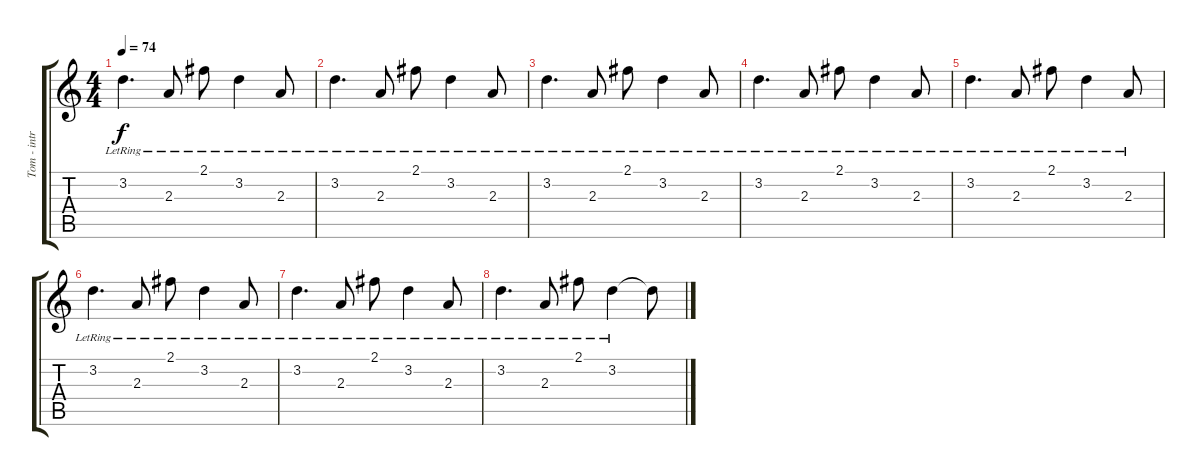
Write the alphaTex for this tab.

\track ("Tom - intro/verse" "Tom - intr") {instrument electricguitarjazz}
\staff {score tabs}
\tuning (E4 B3 G3 D3 A2 E2) {hide}
\ts (4 4)
\tempo 74
\clef g2
\ks c
3.2{lr}.4{d dy f} 2.3{lr}.8 2.1{lr}.8 3.2{lr}.4 2.3{lr}.8 |
3.2{lr}.4{d} 2.3{lr}.8 2.1{lr}.8 3.2{lr}.4 2.3{lr}.8 |
3.2{lr}.4{d} 2.3{lr}.8 2.1{lr}.8 3.2{lr}.4 2.3{lr}.8 |
3.2{lr}.4{d} 2.3{lr}.8 2.1{lr}.8 3.2{lr}.4 2.3{lr}.8 |
3.2{lr}.4{d} 2.3{lr}.8 2.1{lr}.8 3.2{lr}.4 2.3{lr}.8 |
3.2{lr}.4{d} 2.3{lr}.8 2.1{lr}.8 3.2{lr}.4 2.3{lr}.8 |
3.2{lr}.4{d} 2.3{lr}.8 2.1{lr}.8 3.2{lr}.4 2.3{lr}.8 |
3.2{lr}.4{d} 2.3{lr}.8 2.1{lr}.8 3.2{lr}.4 3.2{t}.8
